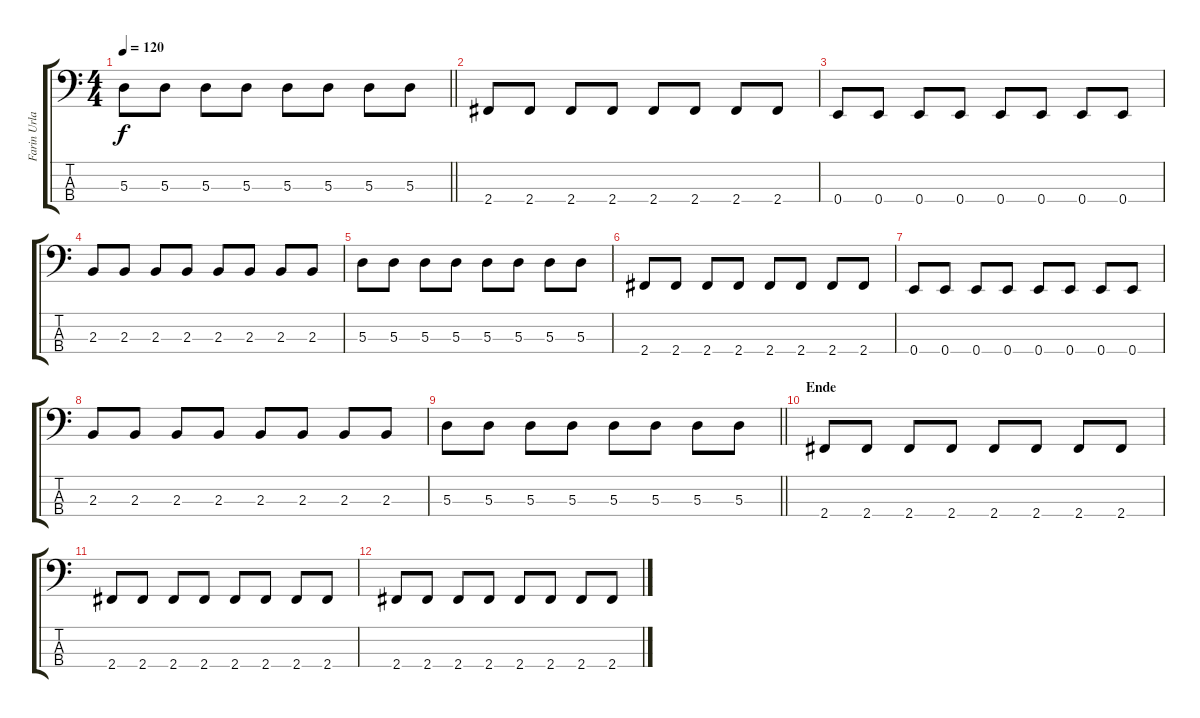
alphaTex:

\track ("Farin Urlaub" "Farin Urla") {instrument electricbasspick}
\staff {score tabs}
\tuning (G2 D2 A1 E1) {hide}
\ts (4 4)
\tempo 120
\clef f4
\barLineRight lightlight
\ks c
5.3.8{dy f} 5.3.8 5.3.8 5.3.8 5.3.8 5.3.8 5.3.8 5.3.8 |
2.4.8 2.4.8 2.4.8 2.4.8 2.4.8 2.4.8 2.4.8 2.4.8 |
0.4.8 0.4.8 0.4.8 0.4.8 0.4.8 0.4.8 0.4.8 0.4.8 |
2.3.8 2.3.8 2.3.8 2.3.8 2.3.8 2.3.8 2.3.8 2.3.8 |
5.3.8 5.3.8 5.3.8 5.3.8 5.3.8 5.3.8 5.3.8 5.3.8 |
2.4.8 2.4.8 2.4.8 2.4.8 2.4.8 2.4.8 2.4.8 2.4.8 |
0.4.8 0.4.8 0.4.8 0.4.8 0.4.8 0.4.8 0.4.8 0.4.8 |
2.3.8 2.3.8 2.3.8 2.3.8 2.3.8 2.3.8 2.3.8 2.3.8 |
\barLineRight lightlight
5.3.8 5.3.8 5.3.8 5.3.8 5.3.8 5.3.8 5.3.8 5.3.8 |
\section ("" "Ende")
2.4.8 2.4.8 2.4.8 2.4.8 2.4.8 2.4.8 2.4.8 2.4.8 |
2.4.8 2.4.8 2.4.8 2.4.8 2.4.8 2.4.8 2.4.8 2.4.8 |
2.4.8 2.4.8 2.4.8 2.4.8 2.4.8 2.4.8 2.4.8 2.4.8
